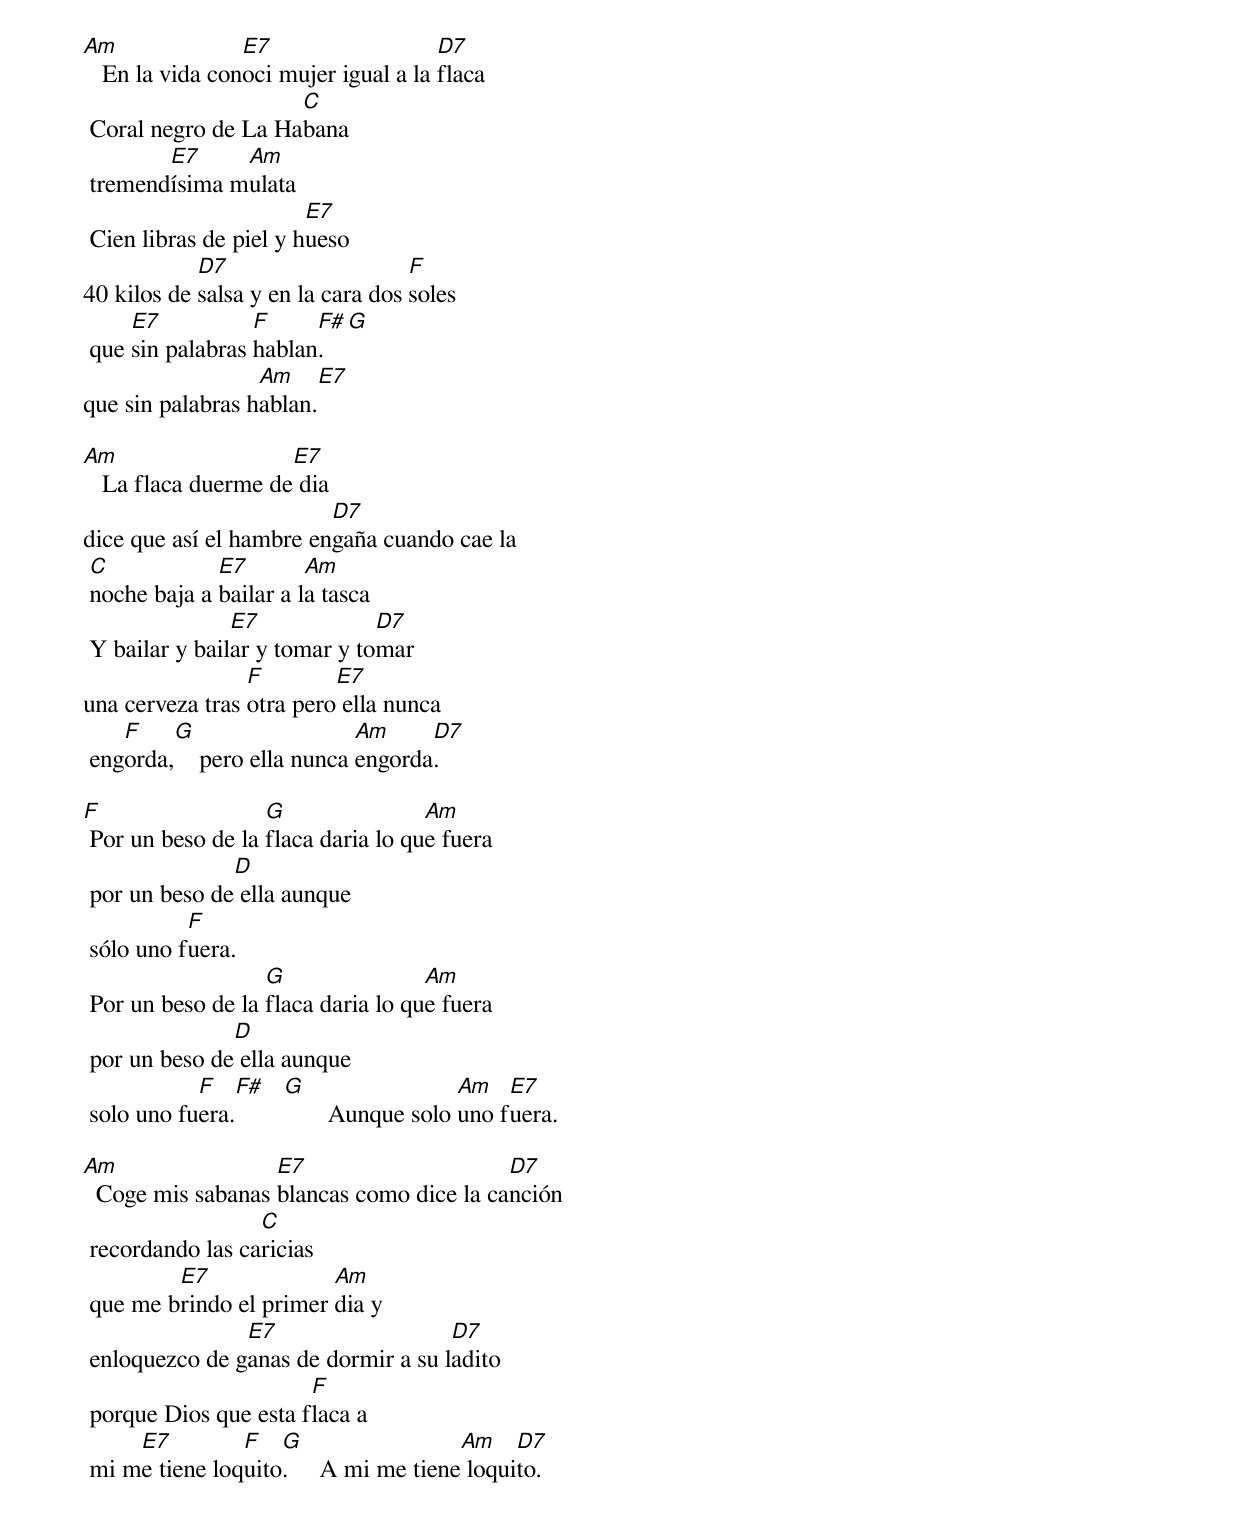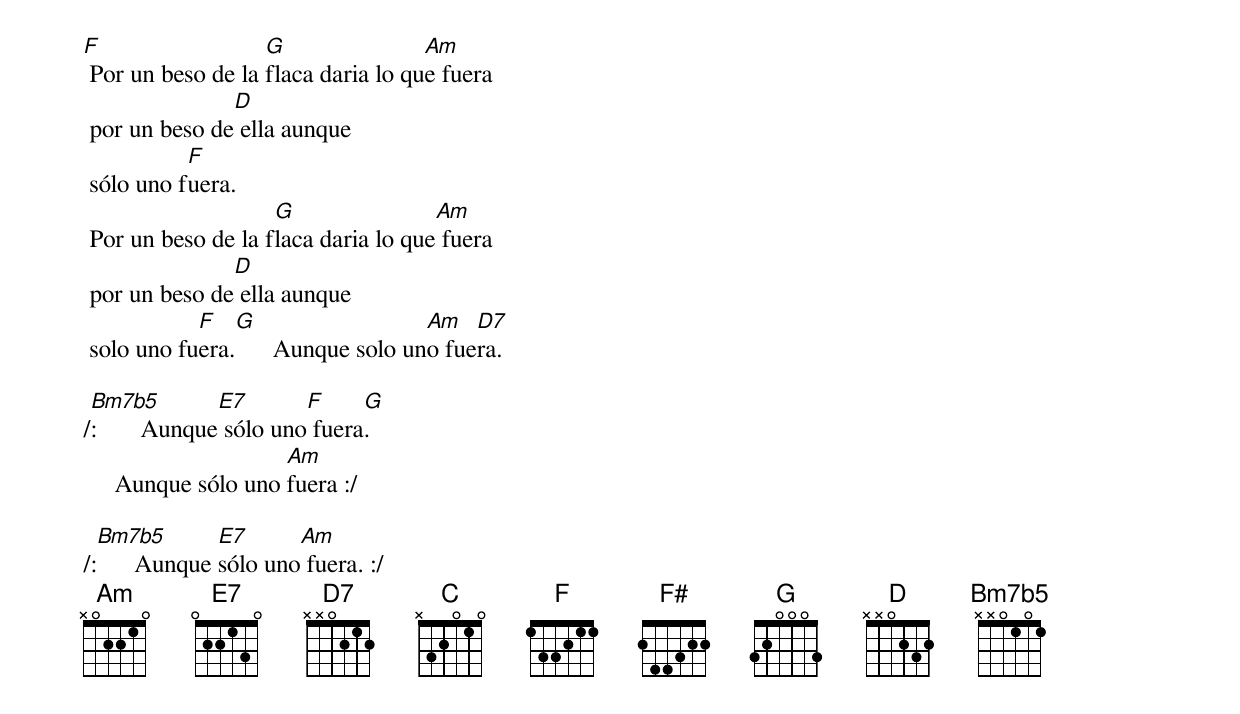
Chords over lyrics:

Am               E7                   D7
   En la vida conoci mujer igual a la flaca
                     C
 Coral negro de La Habana
        E7     Am
 tremendísima mulata
                        E7
 Cien libras de piel y hueso
            D7                     F
40 kilos de salsa y en la cara dos soles
     E7           F     F#  G
 que sin palabras hablan.
                  Am     E7
que sin palabras hablan.

Am                   E7
   La flaca duerme de dia
                         D7
dice que así el hambre engaña cuando cae la
 C            E7        Am
 noche baja a bailar a la tasca
                E7             D7
 Y bailar y bailar y tomar y tomar
                 F        E7
una cerveza tras otra pero ella nunca
    F    G                   Am     D7
 engorda,    pero ella nunca engorda.

F                  G                Am
 Por un beso de la flaca daria lo que fuera
               D
 por un beso de ella aunque
           F
 sólo uno fuera.
                   G                Am
 Por un beso de la flaca daria lo que fuera
               D
 por un beso de ella aunque
            F   F# G                  Am   E7
 solo uno fuera.          Aunque solo uno fuera.

Am                 E7                     D7
  Coge mis sabanas blancas como dice la canción
                  C
 recordando las caricias
         E7              Am
 que me brindo el primer dia y
                E7                   D7
 enloquezco de ganas de dormir a su ladito
                       F
 porque Dios que esta flaca a
     E7         F   G                  Am    D7
 mi me tiene loquito.     A mi me tiene loquito.

F                  G                Am
 Por un beso de la flaca daria lo que fuera
               D
 por un beso de ella aunque
           F
 sólo uno fuera.
                    G                Am
 Por un beso de la flaca daria lo que fuera
               D
 por un beso de ella aunque
            F   G                   Am   D7
 solo uno fuera.      Aunque solo uno fuera.

 Bm7b5         E7       F     G
/:       Aunque sólo uno fuera.
                     Am
     Aunque sólo uno fuera :/

  Bm7b5        E7      Am
/:      Aunque sólo uno fuera. :/
